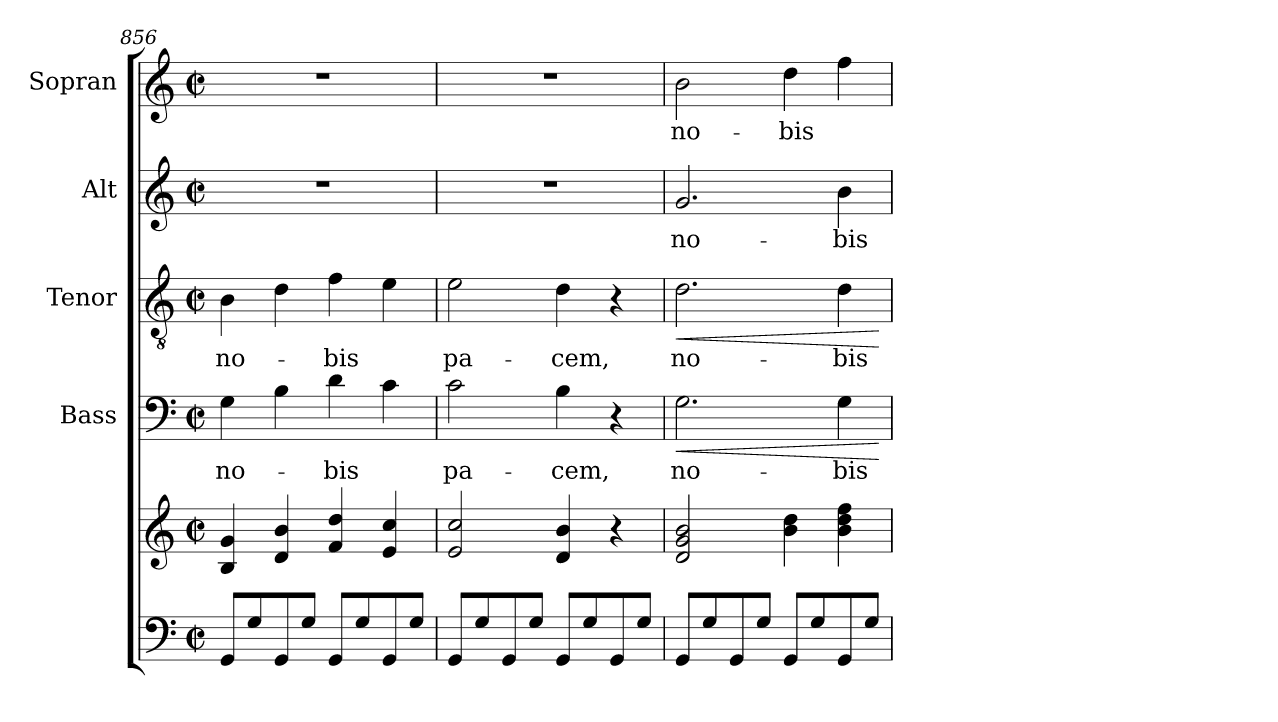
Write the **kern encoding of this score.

**kern	**kern	**kern	**text	**dynam	**kern	**text	**dynam	**kern	**text	**kern	**text
*part5	*part5	*part4	*part4	*part4	*part3	*part3	*part3	*part2	*part2	*part1	*part1
*staff6	*staff5	*staff4	*staff4	*staff4	*staff3	*staff3	*staff3	*staff2	*staff2	*staff1	*staff1
*	*	*I"Bass	*	*	*I"Tenor	*	*	*I"Alt	*	*I"Sopran	*
*	*	*I'B.	*	*	*I'T.	*	*	*I'A.	*	*I'S.	*
*clefF4	*clefG2	*clefF4	*	*	*clefGv2	*	*	*clefG2	*	*clefG2	*
*k[]	*k[]	*k[]	*	*	*k[]	*	*	*k[]	*	*k[]	*
*C:	*C:	*C:	*	*	*C:	*	*	*C:	*	*C:	*
*M2/2	*M2/2	*M2/2	*	*	*M2/2	*	*	*M2/2	*	*M2/2	*
*met(c|)	*met(c|)	*met(c|)	*	*	*met(c|)	*	*	*met(c|)	*	*met(c|)	*
=856	=856	=856	=856	=856	=856	=856	=856	=856	=856	=856	=856
!	!	!	!LO:LY:b	!	!	!LO:LY:b	!	!	!	!	!
8GG/L	4B/ 4g/	4G\	no-	.	4B\	no-	.	1r	.	1r	.
8G/	.	.	.	.	.	.	.	.	.	.	.
8GG/	4d/ 4b/	4B\	.	.	4d\	.	.	.	.	.	.
8G/J	.	.	.	.	.	.	.	.	.	.	.
!	!	!	!LO:LY:b	!	!	!LO:LY:b	!	!	!	!	!
8GG/L	4f/ 4dd/	4d\	-bis	.	4f\	-bis	.	.	.	.	.
8G/	.	.	.	.	.	.	.	.	.	.	.
8GG/	4e/ 4cc/	4c\	.	.	4e\	.	.	.	.	.	.
8G/J	.	.	.	.	.	.	.	.	.	.	.
!!LO:PB:g=z
=857	=857	=857	=857	=857	=857	=857	=857	=857	=857	=857	=857
!	!	!	!LO:LY:b	!	!	!LO:LY:b	!	!	!	!	!
8GG/L	2e/ 2cc/	2c\	pa-	.	2e\	pa-	.	1r	.	1r	.
8G/	.	.	.	.	.	.	.	.	.	.	.
8GG/	.	.	.	.	.	.	.	.	.	.	.
8G/J	.	.	.	.	.	.	.	.	.	.	.
!	!	!	!LO:LY:b	!	!	!LO:LY:b	!	!	!	!	!
8GG/L	4d/ 4b/	4B\	-cem,	.	4d\	-cem,	.	.	.	.	.
8G/	.	.	.	.	.	.	.	.	.	.	.
8GG/	4r	4r	.	.	4r	.	.	.	.	.	.
8G/J	.	.	.	.	.	.	.	.	.	.	.
=858	=858	=858	=858	=858	=858	=858	=858	=858	=858	=858	=858
!	!	!	!LO:LY:b	!LO:HP:b	!	!LO:LY:b	!LO:HP:b	!	!LO:LY:b	!	!LO:LY:b
8GG/L	2d/ 2g/ 2b/	2.G\	no-	<	2.d\	no-	<	2.g/	no-	2b\	no-
8G/	.	.	.	.	.	.	.	.	.	.	.
8GG/	.	.	.	.	.	.	.	.	.	.	.
8G/J	.	.	.	.	.	.	.	.	.	.	.
!	!	!	!	!	!	!	!	!	!	!	!LO:LY:b
8GG/L	4b\ 4dd\	.	.	.	.	.	.	.	.	4dd\	-bis
8G/	.	.	.	.	.	.	.	.	.	.	.
!	!	!	!LO:LY:b	!	!	!LO:LY:b	!	!	!LO:LY:b	!	!
8GG/	4b\ 4dd\ 4ff\	4G\	-bis	.	4d\	-bis	.	4b\	-bis	4ff\	.
8G/J	.	.	.	.	.	.	.	.	.	.	.
.	.	.	.	[	.	.	[	.	.	.	.
=	=	=	=	=	=	=	=	=	=	=	=
*-	*-	*-	*-	*-	*-	*-	*-	*-	*-	*-	*-
